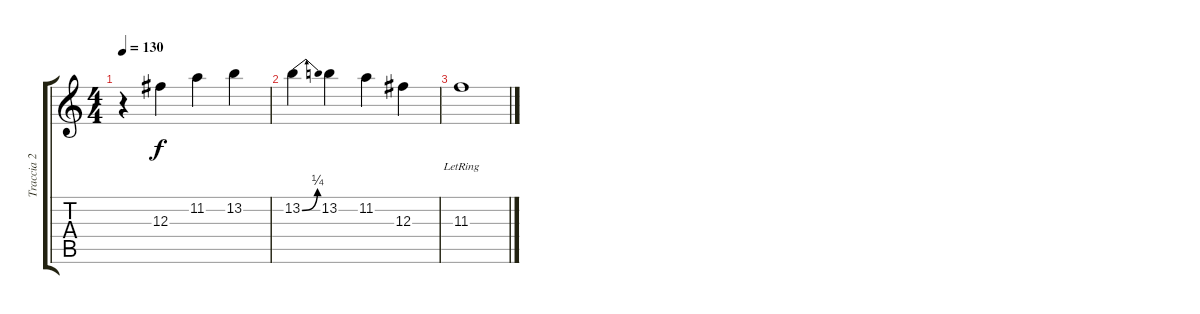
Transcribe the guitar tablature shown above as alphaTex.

\track ("Traccia 2" "Traccia 2") {instrument overdrivenguitar}
\staff {score tabs}
\tuning (Eb4 Bb3 Gb3 Db3 Ab2 Eb2) {hide}
\ts (4 4)
\tempo 130
\clef g2
\ks c
r.4{dy f instrument overdrivenguitar} 12.3.4 11.2.4 13.2.4 |
13.2{be (bend 0 0 60 1)}.4 13.2.4 11.2.4 12.3.4 |
11.3{lr}.1
